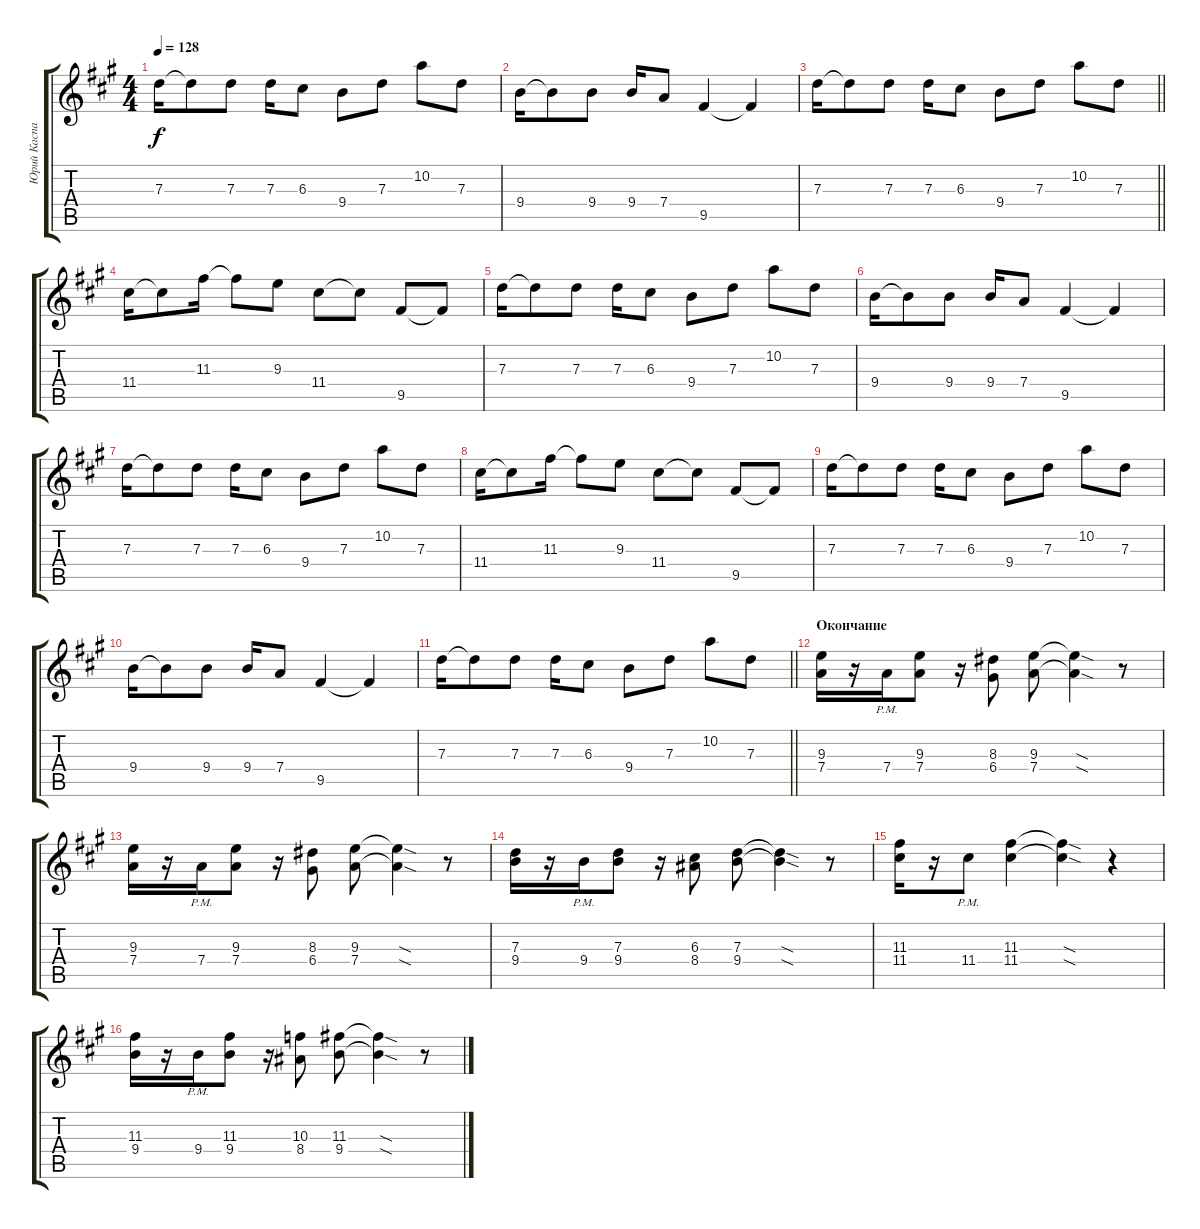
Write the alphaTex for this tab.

\track ("Юрий Каспарян" "Юрий Каспа") {instrument electricguitarjazz}
\staff {score tabs}
\tuning (E4 B3 G3 D3 A2 E2) {hide}
\ts (4 4)
\tempo 128
\clef g2
\ks f#minor
7.3.16{dy f} 7.3{t}.8 7.3.8 7.3.16 6.3.8 9.4.8 7.3.8 10.2.8 7.3.8 |
9.4.16 9.4{t}.8 9.4.8 9.4.16 7.4.8 9.5.4 9.5{t}.4 |
\barLineRight lightlight
7.3.16 7.3{t}.8 7.3.8 7.3.16 6.3.8 9.4.8 7.3.8 10.2.8 7.3.8 |
11.4.16 11.4{t}.8 11.3.16 11.3{t}.8 9.3.8 11.4.8 11.4{t}.8 9.5.8 9.5{t}.8 |
7.3.16 7.3{t}.8 7.3.8 7.3.16 6.3.8 9.4.8 7.3.8 10.2.8 7.3.8 |
9.4.16 9.4{t}.8 9.4.8 9.4.16 7.4.8 9.5.4 9.5{t}.4 |
7.3.16 7.3{t}.8 7.3.8 7.3.16 6.3.8 9.4.8 7.3.8 10.2.8 7.3.8 |
11.4.16 11.4{t}.8 11.3.16 11.3{t}.8 9.3.8 11.4.8 11.4{t}.8 9.5.8 9.5{t}.8 |
7.3.16 7.3{t}.8 7.3.8 7.3.16 6.3.8 9.4.8 7.3.8 10.2.8 7.3.8 |
9.4.16 9.4{t}.8 9.4.8 9.4.16 7.4.8 9.5.4 9.5{t}.4 |
\barLineRight lightlight
7.3.16 7.3{t}.8 7.3.8 7.3.16 6.3.8 9.4.8 7.3.8 10.2.8 7.3.8 |
\section ("" "Окончание")
(9.3 7.4).16{instrument distortionguitar} r.16 7.4{pm}.16 (9.3 7.4).8 r.16 (8.3 6.4).8 (9.3 7.4).8 (9.3{sod t} 7.4{sod t}).4 r.8 |
(9.3 7.4).16 r.16 7.4{pm}.16 (9.3 7.4).8 r.16 (8.3 6.4).8 (9.3 7.4).8 (9.3{sod t} 7.4{sod t}).4 r.8 |
(7.3 9.4).16 r.16 9.4{pm}.16 (7.3 9.4).8 r.16 (6.3 8.4).8 (7.3 9.4).8 (7.3{sod t} 9.4{sod t}).4 r.8 |
(11.3 11.4).16 r.16 11.4{pm}.8 (11.3 11.4).4 (11.3{sod t} 11.4{sod t}).4 r.4 |
(11.3 9.4).16 r.16 9.4{pm}.16 (11.3 9.4).8 r.16 (10.3 8.4).8 (11.3 9.4).8 (11.3{sod t} 9.4{sod t}).4 r.8
